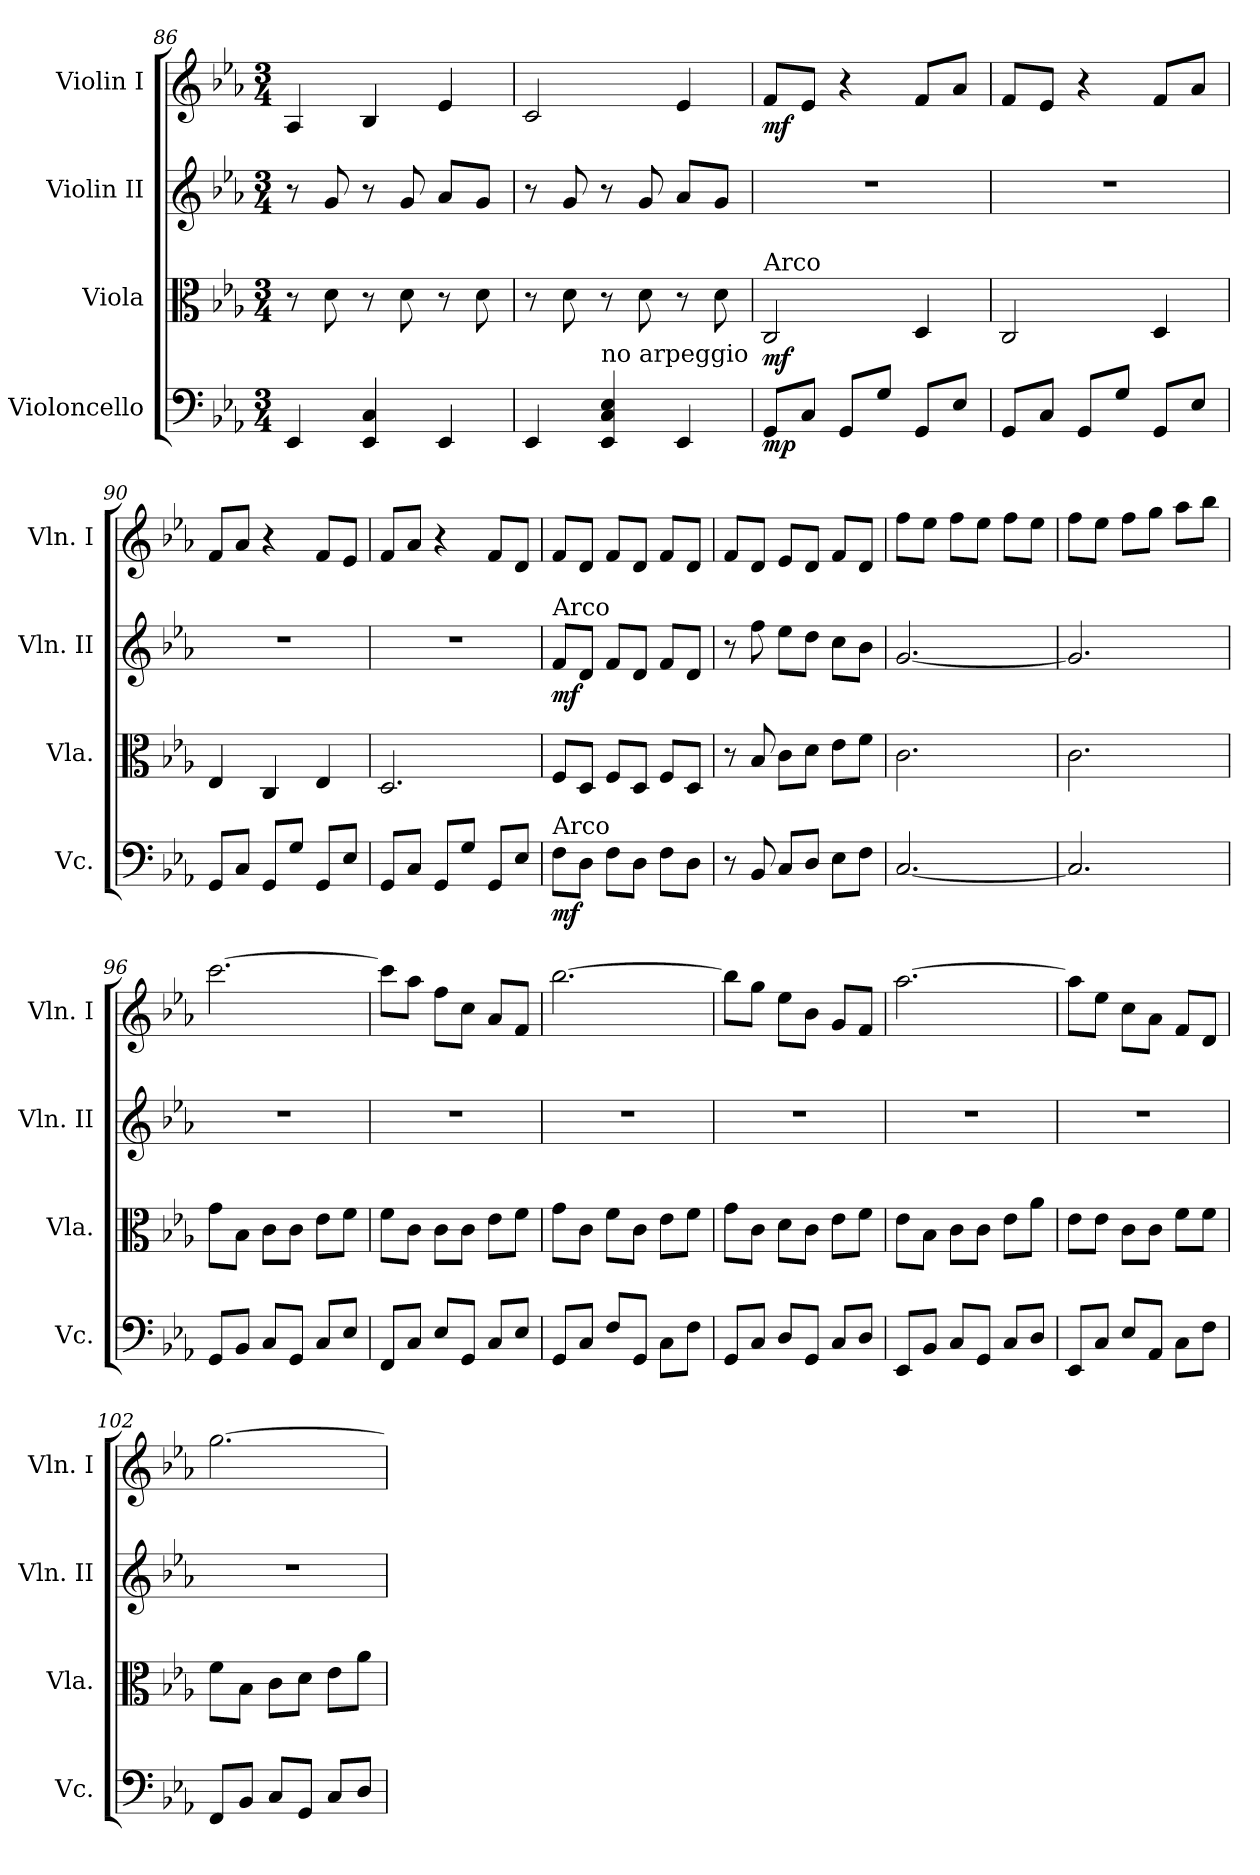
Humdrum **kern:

**kern	**dynam	**kern	**dynam	**kern	**dynam	**kern	**dynam
*part4	*part4	*part3	*part3	*part2	*part2	*part1	*part1
*staff4	*staff4	*staff3	*staff3	*staff2	*staff2	*staff1	*staff1
*I"Violoncello	*	*I"Viola	*	*I"Violin II	*	*I"Violin I	*
*I'Vc.	*	*I'Vla.	*	*I'Vln. II	*	*I'Vln. I	*
*clefF4	*	*clefC3	*	*clefG2	*	*clefG2	*
*k[b-e-a-]	*	*k[b-e-a-]	*	*k[b-e-a-]	*	*k[b-e-a-]	*
*M3/4	*	*M3/4	*	*M3/4	*	*M3/4	*
=86	=86	=86	=86	=86	=86	=86	=86
4EE-/	.	8r	.	8r	.	4A-/	.
.	.	8d\	.	8g/	.	.	.
4EE-/ 4C/	.	8r	.	8r	.	4B-/	.
.	.	8d\	.	8g/	.	.	.
4EE-/	.	8r	.	8a-/L	.	4e-/	.
.	.	8d\	.	8g/J	.	.	.
=87	=87	=87	=87	=87	=87	=87	=87
4EE-/	.	8r	.	8r	.	2c/	.
.	.	8d\	.	8g/	.	.	.
!LO:TX:a:t=no arpeggio	!	!	!	!	!	!	!
4EE-/ 4C/ 4E-/	.	8r	.	8r	.	.	.
.	.	8d\	.	8g/	.	.	.
4EE-/	.	8r	.	8a-/L	.	4e-/	.
.	.	8d\	.	8g/J	.	.	.
!!LO:PB:g=z
=88	=88	=88	=88	=88	=88	=88	=88
!	!	!LO:TX:a:t=Arco	!	!	!	!	!
!	!LO:DY:b	!	!LO:DY:b	!	!	!	!LO:DY:b
8GG/L	mp	2C/	mf	2.r	.	8f/L	mf
8C/J	.	.	.	.	.	8e-/J	.
8GG/L	.	.	.	.	.	4r	.
8G/J	.	.	.	.	.	.	.
8GG/L	.	4D/	.	.	.	8f/L	.
8E-/J	.	.	.	.	.	8a-/J	.
=89	=89	=89	=89	=89	=89	=89	=89
8GG/L	.	2C/	.	2.r	.	8f/L	.
8C/J	.	.	.	.	.	8e-/J	.
8GG/L	.	.	.	.	.	4r	.
8G/J	.	.	.	.	.	.	.
8GG/L	.	4D/	.	.	.	8f/L	.
8E-/J	.	.	.	.	.	8a-/J	.
=90	=90	=90	=90	=90	=90	=90	=90
8GG/L	.	4E-/	.	2.r	.	8f/L	.
8C/J	.	.	.	.	.	8a-/J	.
8GG/L	.	4C/	.	.	.	4r	.
8G/J	.	.	.	.	.	.	.
8GG/L	.	4E-/	.	.	.	8f/L	.
8E-/J	.	.	.	.	.	8e-/J	.
=91	=91	=91	=91	=91	=91	=91	=91
8GG/L	.	2.D/	.	2.r	.	8f/L	.
8C/J	.	.	.	.	.	8a-/J	.
8GG/L	.	.	.	.	.	4r	.
8G/J	.	.	.	.	.	.	.
8GG/L	.	.	.	.	.	8f/L	.
8E-/J	.	.	.	.	.	8d/J	.
=92	=92	=92	=92	=92	=92	=92	=92
!	!	!	!	!LO:TX:a:t=Arco	!	!	!
!LO:TX:a:t=Arco	!	!	!	!	!	!	!
!	!LO:DY:b	!	!	!	!LO:DY:b	!	!
8F\L	mf	8F/L	.	8f/L	mf	8f/L	.
8D\J	.	8D/J	.	8d/J	.	8d/J	.
8F\L	.	8F/L	.	8f/L	.	8f/L	.
8D\J	.	8D/J	.	8d/J	.	8d/J	.
8F\L	.	8F/L	.	8f/L	.	8f/L	.
8D\J	.	8D/J	.	8d/J	.	8d/J	.
=93	=93	=93	=93	=93	=93	=93	=93
8r	.	8r	.	8r	.	8f/L	.
8BB-/	.	8B-/	.	8ff\	.	8d/J	.
8C/L	.	8c\L	.	8ee-\L	.	8e-/L	.
8D/J	.	8d\J	.	8dd\J	.	8d/J	.
8E-\L	.	8e-\L	.	8cc\L	.	8f/L	.
8F\J	.	8f\J	.	8b-\J	.	8d/J	.
!!LO:LB:g=z
=94	=94	=94	=94	=94	=94	=94	=94
[2.C/	.	2.c\	.	[2.g/	.	8ff\L	.
.	.	.	.	.	.	8ee-\J	.
.	.	.	.	.	.	8ff\L	.
.	.	.	.	.	.	8ee-\J	.
.	.	.	.	.	.	8ff\L	.
.	.	.	.	.	.	8ee-\J	.
=95	=95	=95	=95	=95	=95	=95	=95
2.C/]	.	2.c\	.	2.g/]	.	8ff\L	.
.	.	.	.	.	.	8ee-\J	.
.	.	.	.	.	.	8ff\L	.
.	.	.	.	.	.	8gg\J	.
.	.	.	.	.	.	8aa-\L	.
.	.	.	.	.	.	8bb-\J	.
=96	=96	=96	=96	=96	=96	=96	=96
8GG/L	.	8g\L	.	2.r	.	[2.ccc\	.
8BB-/J	.	8B-\J	.	.	.	.	.
8C/L	.	8c\L	.	.	.	.	.
8GG/J	.	8c\J	.	.	.	.	.
8C/L	.	8e-\L	.	.	.	.	.
8E-/J	.	8f\J	.	.	.	.	.
=97	=97	=97	=97	=97	=97	=97	=97
8FF/L	.	8f\L	.	2.r	.	8ccc\L]	.
8C/J	.	8c\J	.	.	.	8aa-\J	.
8E-/L	.	8c\L	.	.	.	8ff\L	.
8GG/J	.	8c\J	.	.	.	8cc\J	.
8C/L	.	8e-\L	.	.	.	8a-/L	.
8E-/J	.	8f\J	.	.	.	8f/J	.
=98	=98	=98	=98	=98	=98	=98	=98
8GG/L	.	8g\L	.	2.r	.	[2.bb-\	.
8C/J	.	8c\J	.	.	.	.	.
8F/L	.	8f\L	.	.	.	.	.
8GG/J	.	8c\J	.	.	.	.	.
8C\L	.	8e-\L	.	.	.	.	.
8F\J	.	8f\J	.	.	.	.	.
=99	=99	=99	=99	=99	=99	=99	=99
8GG/L	.	8g\L	.	2.r	.	8bb-\L]	.
8C/J	.	8c\J	.	.	.	8gg\J	.
8D/L	.	8d\L	.	.	.	8ee-\L	.
8GG/J	.	8c\J	.	.	.	8b-\J	.
8C/L	.	8e-\L	.	.	.	8g/L	.
8D/J	.	8f\J	.	.	.	8f/J	.
!!LO:LB:g=z
=100	=100	=100	=100	=100	=100	=100	=100
8EE-/L	.	8e-\L	.	2.r	.	[2.aa-\	.
8BB-/J	.	8B-\J	.	.	.	.	.
8C/L	.	8c\L	.	.	.	.	.
8GG/J	.	8c\J	.	.	.	.	.
8C/L	.	8e-\L	.	.	.	.	.
8D/J	.	8a-\J	.	.	.	.	.
=101	=101	=101	=101	=101	=101	=101	=101
8EE-/L	.	8e-\L	.	2.r	.	8aa-\L]	.
8C/J	.	8e-\J	.	.	.	8ee-\J	.
8E-/L	.	8c\L	.	.	.	8cc\L	.
8AA-/J	.	8c\J	.	.	.	8a-\J	.
8C\L	.	8f\L	.	.	.	8f/L	.
8F\J	.	8f\J	.	.	.	8d/J	.
=102	=102	=102	=102	=102	=102	=102	=102
8FF/L	.	8f\L	.	2.r	.	[2.gg\	.
8BB-/J	.	8B-\J	.	.	.	.	.
8C/L	.	8c\L	.	.	.	.	.
8GG/J	.	8d\J	.	.	.	.	.
8C/L	.	8e-\L	.	.	.	.	.
8D/J	.	8a-\J	.	.	.	.	.
=	=	=	=	=	=	=	=
*-	*-	*-	*-	*-	*-	*-	*-
